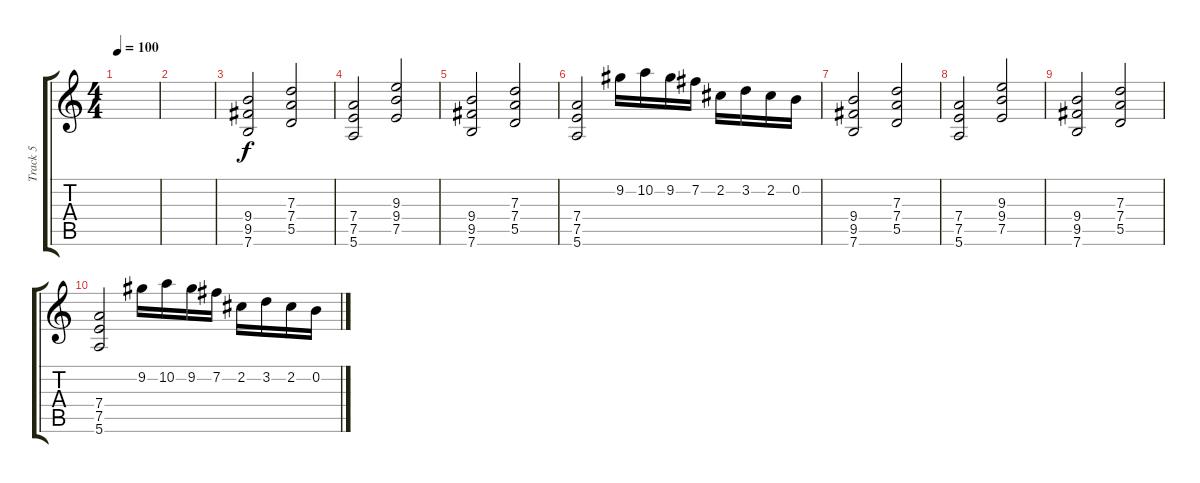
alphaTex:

\track ("Track 5" "Track 5") {instrument distortionguitar}
\staff {score tabs}
\tuning (E4 B3 G3 D3 A2 E2) {hide}
\ts (4 4)
\tempo 100
\clef g2
\ks c
|
|
(9.4 9.5 7.6).2 (7.3 7.4 5.5).2 |
(7.4 7.5 5.6).2 (9.3 9.4 7.5).2 |
(9.4 9.5 7.6).2 (7.3 7.4 5.5).2 |
(7.4 7.5 5.6).2 9.2.16 10.2.16 9.2.16 7.2.16 2.2.16 3.2.16 2.2.16 0.2.16 |
(9.4 9.5 7.6).2 (7.3 7.4 5.5).2 |
(7.4 7.5 5.6).2 (9.3 9.4 7.5).2 |
(9.4 9.5 7.6).2 (7.3 7.4 5.5).2 |
(7.4 7.5 5.6).2 9.2.16 10.2.16 9.2.16 7.2.16 2.2.16 3.2.16 2.2.16 0.2.16
